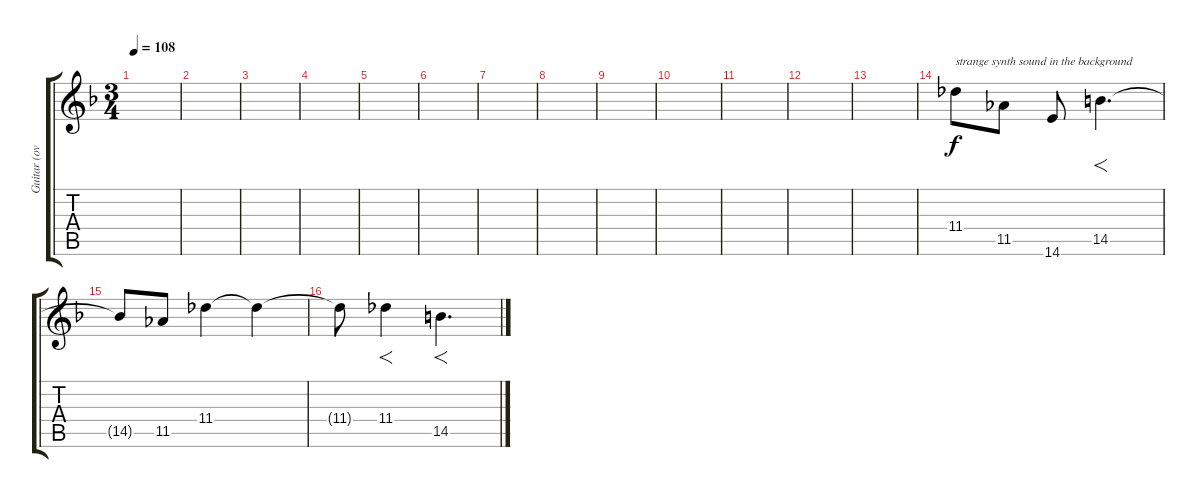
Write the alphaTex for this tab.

\track ("Guitar (overdub)" "Guitar (ov") {instrument overdrivenguitar}
\staff {score tabs}
\tuning (E4 B3 G3 D3 A2 D2) {hide}
\ts (3 4)
\tempo 108
\clef g2
\ks dminor
|
|
|
|
|
|
|
|
|
|
|
|
|
11.4.8{txt "strange synth sound in the background" volume 6 balance 6 instrument guitarharmonics} 11.5.8 14.6.8 14.5.4{f d} |
14.5{t}.8 11.5.8 11.4.4 11.4{t}.4 |
11.4{t}.8 11.4.4{f} 14.5.4{f d}
